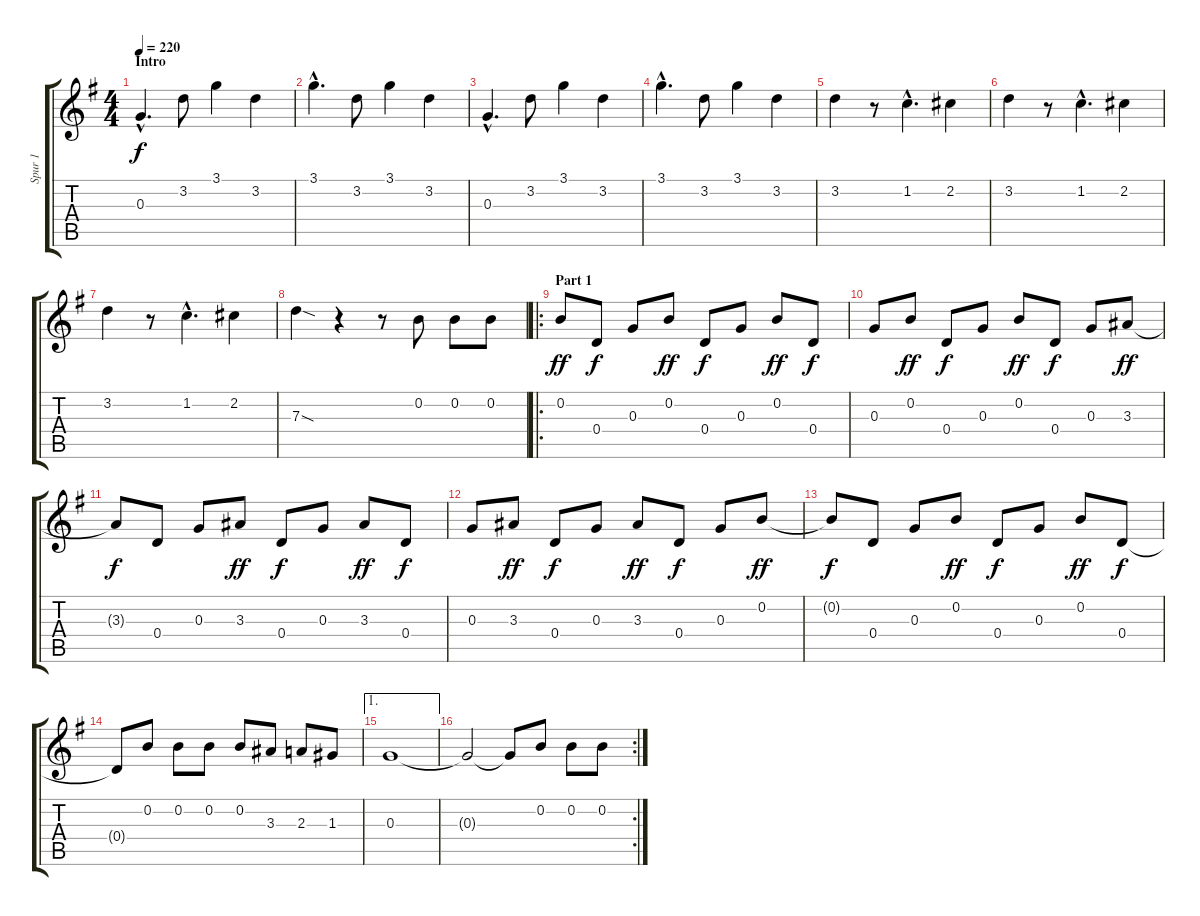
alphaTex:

\track ("Spur 1" "Spur 1") {instrument acousticguitarnylon}
\staff {score tabs}
\tuning (E4 B3 G3 D3 A2 E2) {hide}
\ts (4 4)
\section ("" "Intro")
\tempo 220
\clef g2
\ks g
0.3{hac}.4{d dy f instrument acousticguitarnylon} 3.2.8 3.1.4 3.2.4 |
3.1{hac}.4{d} 3.2.8 3.1.4 3.2.4 |
0.3{hac}.4{d} 3.2.8 3.1.4 3.2.4 |
3.1{hac}.4{d} 3.2.8 3.1.4 3.2.4 |
3.2.4 r.8 1.2{hac}.4{d} 2.2.4 |
3.2.4 r.8 1.2{hac}.4{d} 2.2.4 |
3.2.4 r.8 1.2{hac}.4{d} 2.2.4 |
7.3{sod}.4 r.4 r.8 0.2.8 0.2.8 0.2.8 |
\ro
\section ("" "Part 1")
0.2.8{dy ff} 0.4.8{dy f} 0.3.8 0.2.8{dy ff} 0.4.8{dy f} 0.3.8 0.2.8{dy ff} 0.4.8{dy f} |
0.3.8 0.2.8{dy ff} 0.4.8{dy f} 0.3.8 0.2.8{dy ff} 0.4.8{dy f} 0.3.8 3.3.8{dy ff} |
3.3{t}.8{dy f} 0.4.8 0.3.8 3.3.8{dy ff} 0.4.8{dy f} 0.3.8 3.3.8{dy ff} 0.4.8{dy f} |
0.3.8 3.3.8{dy ff} 0.4.8{dy f} 0.3.8 3.3.8{dy ff} 0.4.8{dy f} 0.3.8 0.2.8{dy ff} |
0.2{t}.8{dy f} 0.4.8 0.3.8 0.2.8{dy ff} 0.4.8{dy f} 0.3.8 0.2.8{dy ff} 0.4.8{dy f} |
0.4{t}.8 0.2.8 0.2.8 0.2.8 0.2.8 3.3.8 2.3.8 1.3.8 |
\ae 1
0.3.1 |
\rc 2
0.3{t}.2 0.3{t}.8 0.2.8 0.2.8 0.2.8
